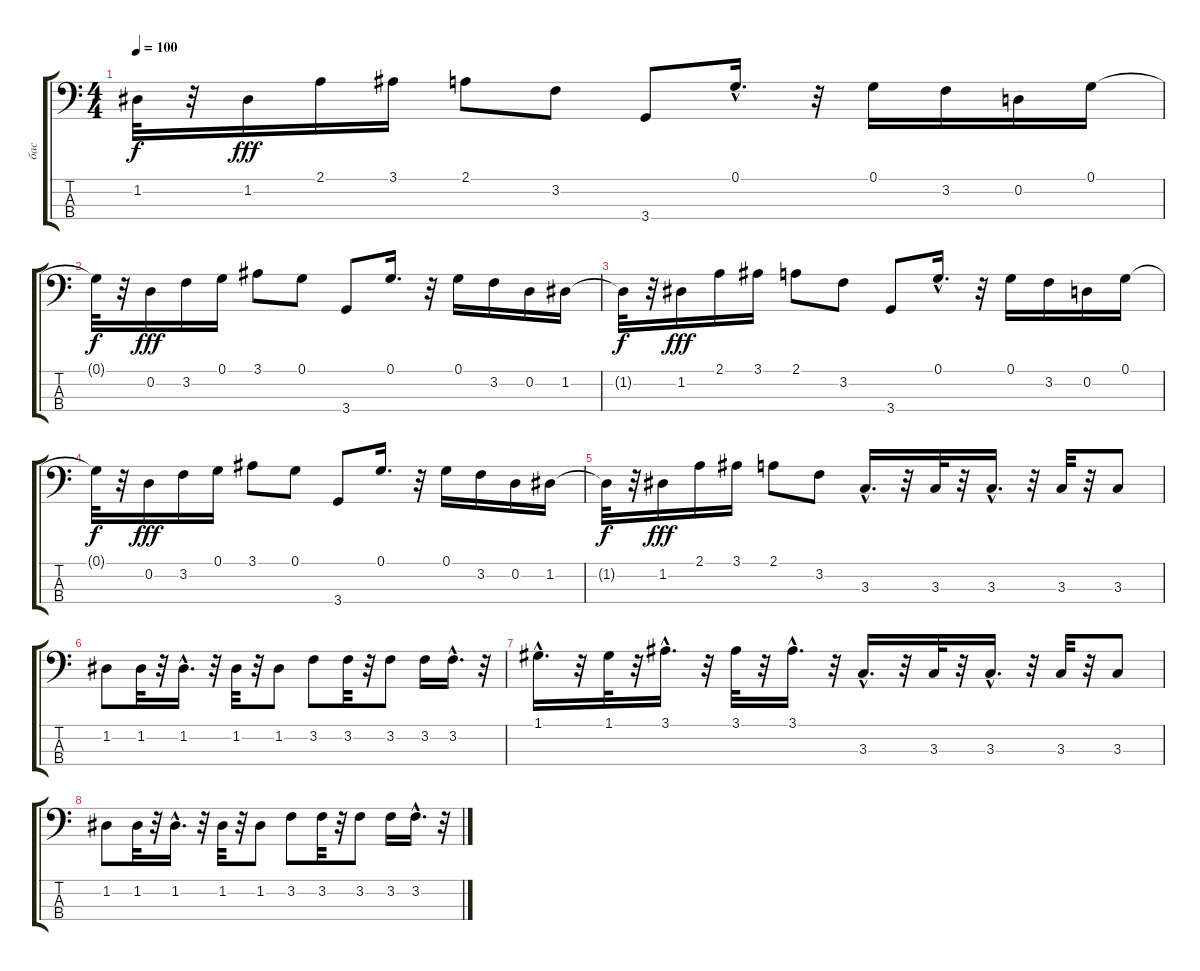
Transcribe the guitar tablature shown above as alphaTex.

\track ("бас" "бас") {instrument electricbasspick}
\staff {score tabs}
\tuning (G2 D2 A1 E1) {hide}
\ts (4 4)
\tempo 100
\clef f4
\ks c
1.2{t}.32{dy f} r.32 1.2.16{dy fff} 2.1.16 3.1.16 2.1.8 3.2.8 3.4.8 0.1{hac}.16{d} r.32 0.1.16 3.2.16 0.2.16 0.1.16 |
0.1{t}.32{dy f} r.32 0.2.16{dy fff} 3.2.16 0.1.16 3.1.8 0.1.8 3.4.8 0.1.16{d} r.32 0.1.16 3.2.16 0.2.16 1.2.16 |
1.2{t}.32{dy f} r.32 1.2.16{dy fff} 2.1.16 3.1.16 2.1.8 3.2.8 3.4.8 0.1{hac}.16{d} r.32 0.1.16 3.2.16 0.2.16 0.1.16 |
0.1{t}.32{dy f} r.32 0.2.16{dy fff} 3.2.16 0.1.16 3.1.8 0.1.8 3.4.8 0.1.16{d} r.32 0.1.16 3.2.16 0.2.16 1.2.16 |
1.2{t}.32{dy f} r.32 1.2.16{dy fff} 2.1.16 3.1.16 2.1.8 3.2.8 3.3{hac}.16{d} r.32 3.3.32 r.32 3.3{hac}.16{d} r.32 3.3.32 r.32 3.3.8 |
1.2.8 1.2.32 r.32 1.2{hac}.16{d} r.32 1.2.32 r.32 1.2.8 3.2.8 3.2.32 r.32 3.2.8 3.2.16 3.2{hac}.16{d} r.32 |
1.1{hac}.16{d} r.32 1.1.32 r.32 3.1{hac}.16{d} r.32 3.1.32 r.32 3.1{hac}.16{d} r.32 3.3{hac}.16{d} r.32 3.3.32 r.32 3.3{hac}.16{d} r.32 3.3.32 r.32 3.3.8 |
1.2.8 1.2.32 r.32 1.2{hac}.16{d} r.32 1.2.32 r.32 1.2.8 3.2.8 3.2.32 r.32 3.2.8 3.2.16 3.2{hac}.16{d} r.32
